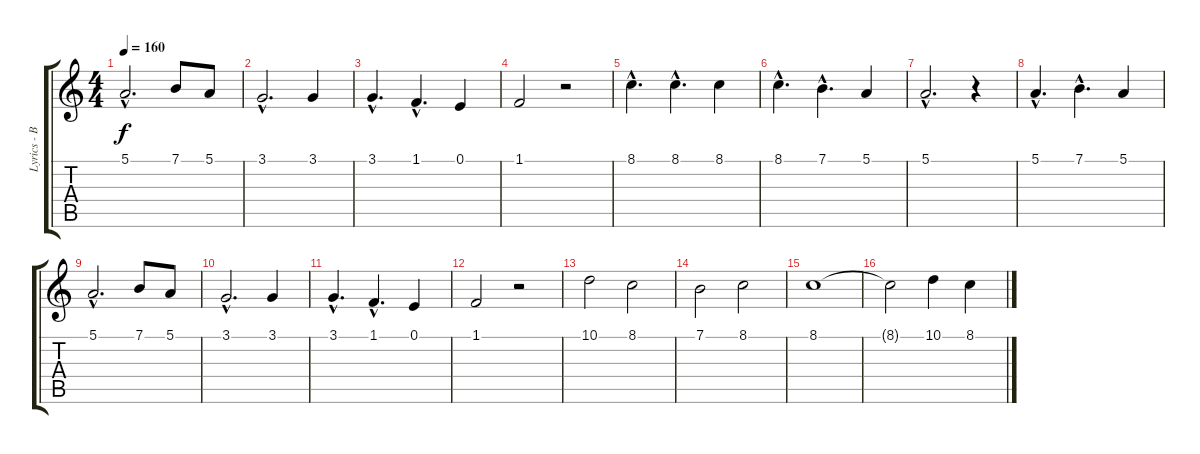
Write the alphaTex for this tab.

\track ("Lyrics - BG" "Lyrics - B") {instrument tremolostrings}
\staff {score tabs}
\tuning (E4 B3 G3 D3 A2 E2) {hide}
\ts (4 4)
\tempo 160
\clef g2
\ks c
5.1{hac}.2{d dy f} 7.1.8 5.1.8 |
3.1{hac}.2{d} 3.1.4 |
3.1{hac}.4{d} 1.1{hac}.4{d} 0.1.4 |
1.1.2 r.2 |
8.1{hac}.4{d} 8.1{hac}.4{d} 8.1.4 |
8.1{hac}.4{d} 7.1{hac}.4{d} 5.1.4 |
5.1{hac}.2{d} r.4 |
5.1{hac}.4{d} 7.1{hac}.4{d} 5.1.4 |
5.1{hac}.2{d} 7.1.8 5.1.8 |
3.1{hac}.2{d} 3.1.4 |
3.1{hac}.4{d} 1.1{hac}.4{d} 0.1.4 |
1.1.2 r.2 |
10.1.2 8.1.2 |
7.1.2 8.1.2 |
8.1.1 |
8.1{t}.2 10.1.4 8.1.4
